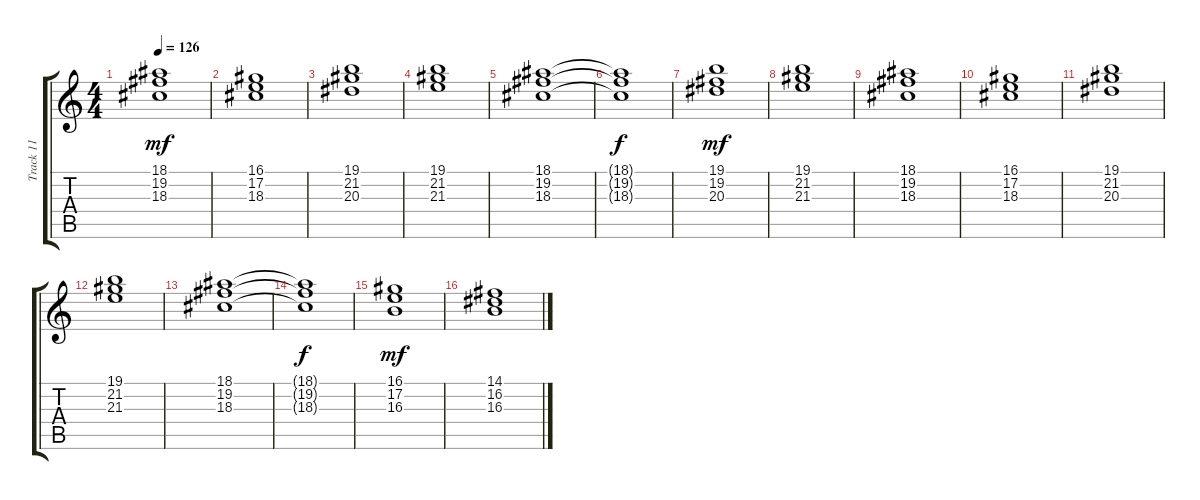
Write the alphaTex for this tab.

\track ("Track 11" "Track 11") {instrument rockorgan}
\staff {score tabs}
\tuning (E4 B3 G3 D3 A2 E2) {hide}
\ts (4 4)
\tempo 126
\clef g2
\ks c
(18.1 19.2 18.3).1{dy mf} |
(16.1 17.2 18.3).1 |
(19.1 21.2 20.3).1 |
(19.1 21.2 21.3).1 |
(18.1 19.2 18.3).1 |
(18.1{t} 19.2{t} 18.3{t}).1{dy f} |
(19.1 19.2 20.3).1{dy mf} |
(19.1 21.2 21.3).1 |
(18.1 19.2 18.3).1 |
(16.1 17.2 18.3).1 |
(19.1 21.2 20.3).1 |
(19.1 21.2 21.3).1 |
(18.1 19.2 18.3).1 |
(18.1{t} 19.2{t} 18.3{t}).1{dy f} |
(16.1 17.2 16.3).1{dy mf} |
(14.1 16.2 16.3).1
